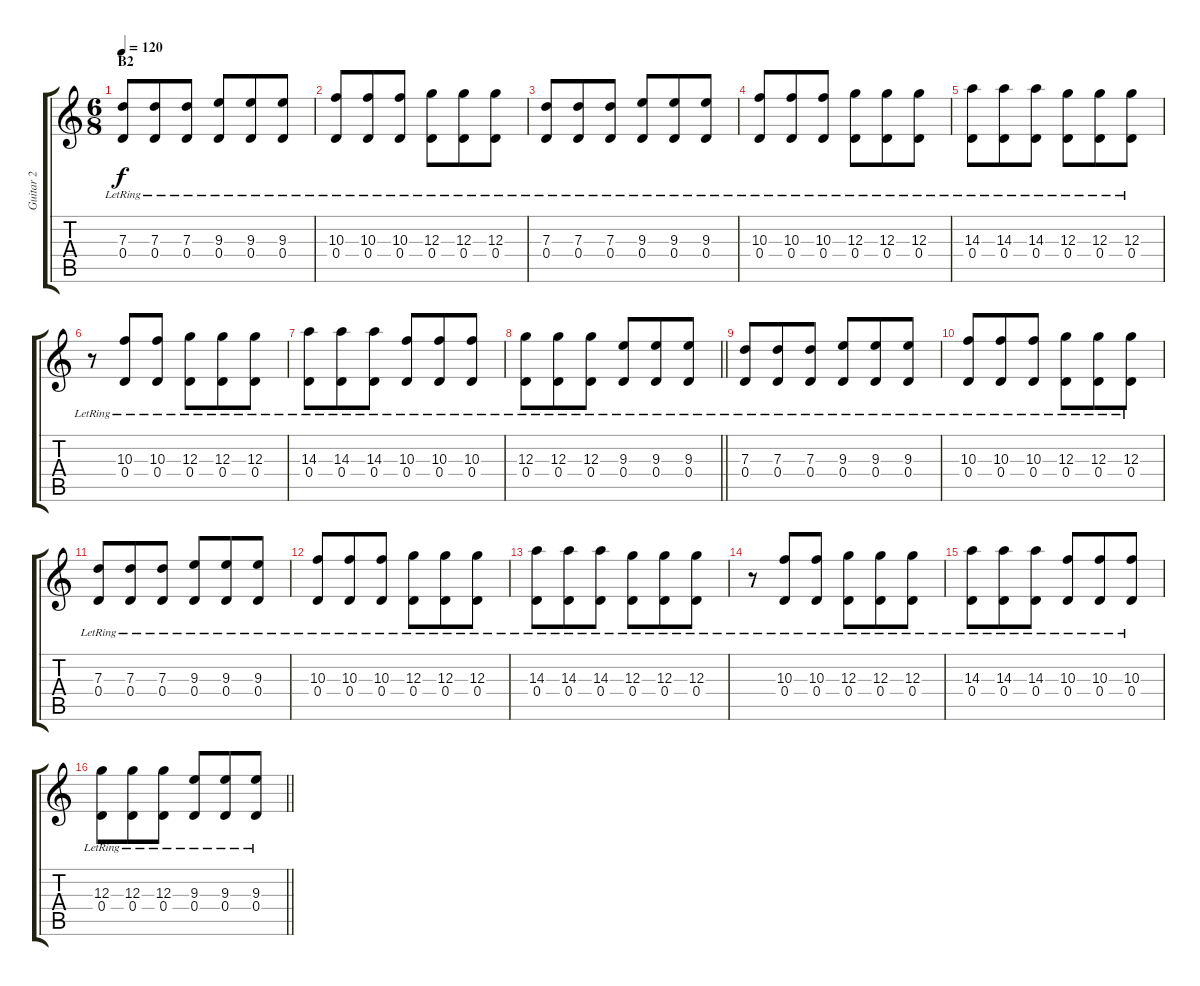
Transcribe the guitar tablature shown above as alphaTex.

\track ("Guitar 2" "Guitar 2") {instrument electricguitarclean}
\staff {score tabs}
\tuning (E4 B3 G3 D3 A2 E2) {hide}
\ts (6 8)
\section ("" "B2")
\tempo 120
\clef g2
\ks c
(7.3{lr} 0.4{lr}).8{dy f} (7.3{lr} 0.4{lr}).8 (7.3{lr} 0.4{lr}).8 (9.3{lr} 0.4{lr}).8 (9.3{lr} 0.4{lr}).8 (9.3{lr} 0.4{lr}).8 |
(10.3{lr} 0.4{lr}).8 (10.3{lr} 0.4{lr}).8 (10.3{lr} 0.4{lr}).8 (12.3{lr} 0.4{lr}).8 (12.3{lr} 0.4{lr}).8 (12.3{lr} 0.4{lr}).8 |
(7.3{lr} 0.4{lr}).8 (7.3{lr} 0.4{lr}).8 (7.3{lr} 0.4{lr}).8 (9.3{lr} 0.4{lr}).8 (9.3{lr} 0.4{lr}).8 (9.3{lr} 0.4{lr}).8 |
(10.3{lr} 0.4{lr}).8 (10.3{lr} 0.4{lr}).8 (10.3{lr} 0.4{lr}).8 (12.3{lr} 0.4{lr}).8 (12.3{lr} 0.4{lr}).8 (12.3{lr} 0.4{lr}).8 |
(14.3{lr} 0.4{lr}).8 (14.3{lr} 0.4{lr}).8 (14.3{lr} 0.4{lr}).8 (12.3{lr} 0.4{lr}).8 (12.3{lr} 0.4{lr}).8 (12.3{lr} 0.4{lr}).8 |
r.8 (10.3{lr} 0.4{lr}).8 (10.3{lr} 0.4{lr}).8 (12.3{lr} 0.4{lr}).8 (12.3{lr} 0.4{lr}).8 (12.3{lr} 0.4{lr}).8 |
(14.3{lr} 0.4{lr}).8 (14.3{lr} 0.4{lr}).8 (14.3{lr} 0.4{lr}).8 (10.3{lr} 0.4{lr}).8 (10.3{lr} 0.4{lr}).8 (10.3{lr} 0.4{lr}).8 |
\barLineRight lightlight
(12.3{lr} 0.4{lr}).8 (12.3{lr} 0.4{lr}).8 (12.3{lr} 0.4{lr}).8 (9.3{lr} 0.4{lr}).8 (9.3{lr} 0.4{lr}).8 (9.3{lr} 0.4{lr}).8 |
(7.3{lr} 0.4{lr}).8 (7.3{lr} 0.4{lr}).8 (7.3{lr} 0.4{lr}).8 (9.3{lr} 0.4{lr}).8 (9.3{lr} 0.4{lr}).8 (9.3{lr} 0.4{lr}).8 |
(10.3{lr} 0.4{lr}).8 (10.3{lr} 0.4{lr}).8 (10.3{lr} 0.4{lr}).8 (12.3{lr} 0.4{lr}).8 (12.3{lr} 0.4{lr}).8 (12.3{lr} 0.4{lr}).8 |
(7.3{lr} 0.4{lr}).8 (7.3{lr} 0.4{lr}).8 (7.3{lr} 0.4{lr}).8 (9.3{lr} 0.4{lr}).8 (9.3{lr} 0.4{lr}).8 (9.3{lr} 0.4{lr}).8 |
(10.3{lr} 0.4{lr}).8 (10.3{lr} 0.4{lr}).8 (10.3{lr} 0.4{lr}).8 (12.3{lr} 0.4{lr}).8 (12.3{lr} 0.4{lr}).8 (12.3{lr} 0.4{lr}).8 |
(14.3{lr} 0.4{lr}).8 (14.3{lr} 0.4{lr}).8 (14.3{lr} 0.4{lr}).8 (12.3{lr} 0.4{lr}).8 (12.3{lr} 0.4{lr}).8 (12.3{lr} 0.4{lr}).8 |
r.8 (10.3{lr} 0.4{lr}).8 (10.3{lr} 0.4{lr}).8 (12.3{lr} 0.4{lr}).8 (12.3{lr} 0.4{lr}).8 (12.3{lr} 0.4{lr}).8 |
(14.3{lr} 0.4{lr}).8 (14.3{lr} 0.4{lr}).8 (14.3{lr} 0.4{lr}).8 (10.3{lr} 0.4{lr}).8 (10.3{lr} 0.4{lr}).8 (10.3{lr} 0.4{lr}).8 |
\barLineRight lightlight
(12.3{lr} 0.4{lr}).8 (12.3{lr} 0.4{lr}).8 (12.3{lr} 0.4{lr}).8 (9.3{lr} 0.4{lr}).8 (9.3{lr} 0.4{lr}).8 (9.3{lr} 0.4{lr}).8
